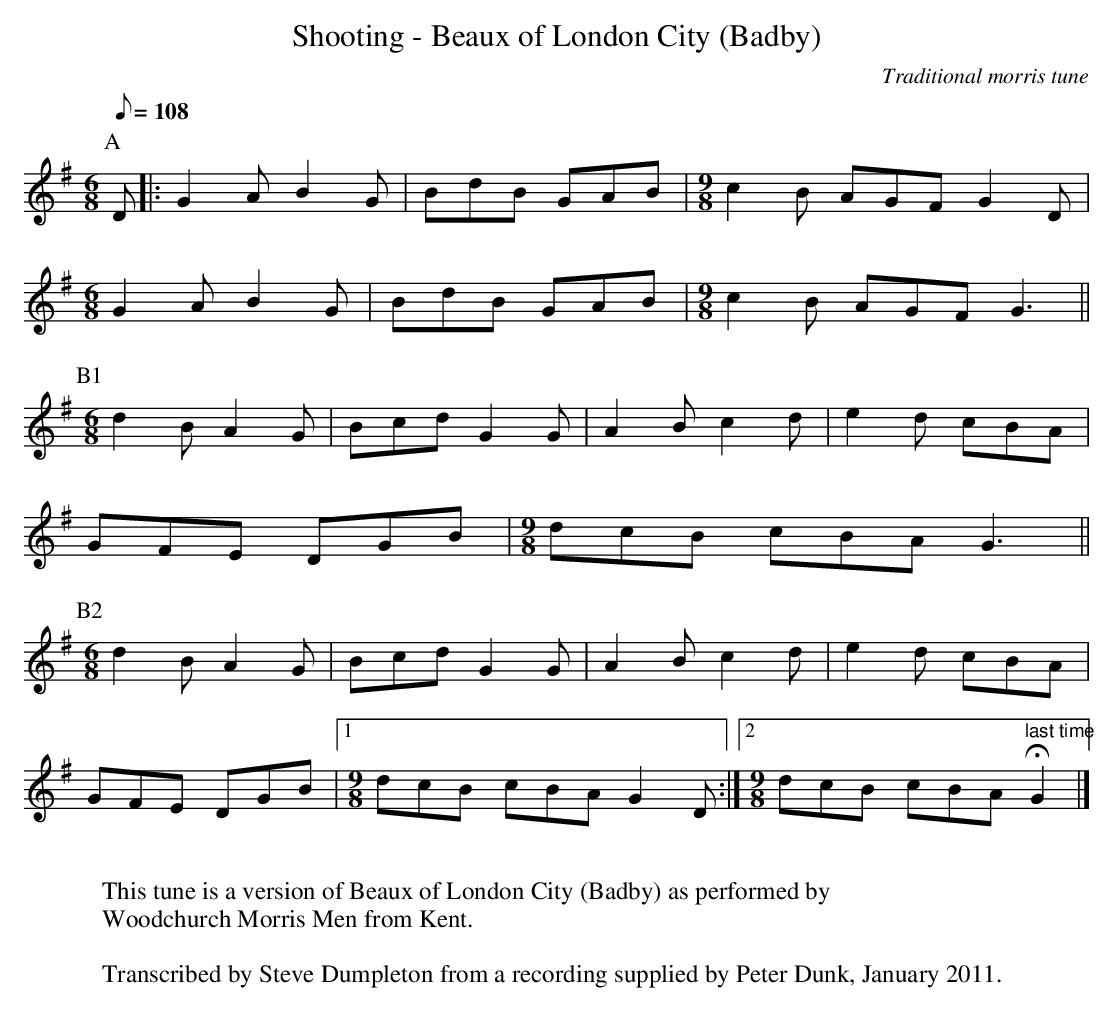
X:1
T:Shooting - Beaux of London City (Badby)
C:Traditional morris tune
M:6/8
Q:108
K:G
P:A
D |: G2 A B2 G | BdB  GAB |[M:9/8] c2 B  AGF  G2 D |
[M:6/8] G2 A  B2 G | BdB  GAB |[M:9/8] c2 B  AGF G3 ||
P:B1
[M:6/8] d2 B A2 G |Bcd G2 G | A2 B c2 d | e2 d cBA |
GFE DGB |[M:9/8] dcB cBA G3 ||
P:B2
[M:6/8] d2 B A2 G |Bcd G2 G | A2 B c2 d | e2 d cBA |
GFE DGB  |1 [M:9/8] dcB cBA G2 D :|2 [M:9/8] dcB cBA H "last time" G2 |]
W:
W:This tune is a version of Beaux of London City (Badby) as performed by
W:Woodchurch Morris Men from Kent.
W:
W:Transcribed by Steve Dumpleton from a recording supplied by Peter Dunk, January 2011.
